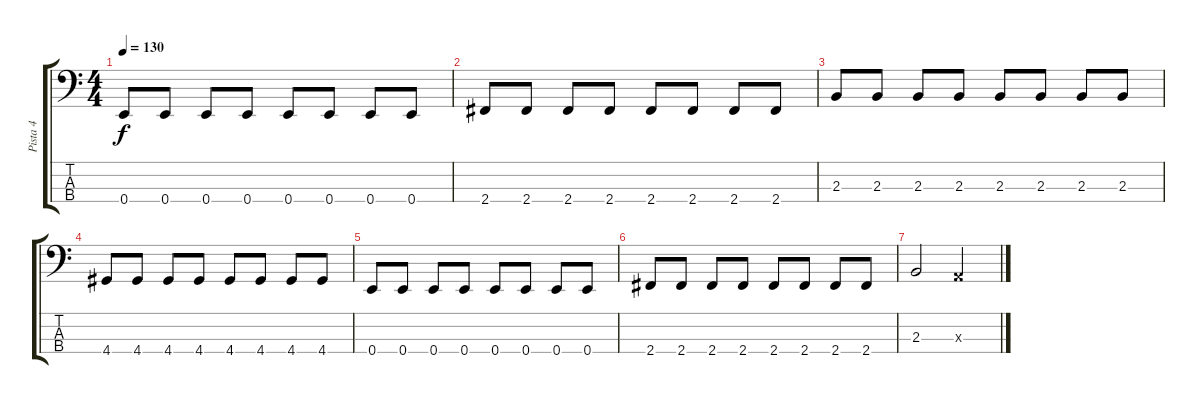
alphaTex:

\track ("Pista 4" "Pista 4") {instrument electricbassfinger}
\staff {score tabs}
\tuning (G2 D2 A1 E1) {hide}
\ts (4 4)
\tempo 130
\clef f4
\ks c
0.4.8{dy f} 0.4.8 0.4.8 0.4.8 0.4.8 0.4.8 0.4.8 0.4.8 |
2.4.8 2.4.8 2.4.8 2.4.8 2.4.8 2.4.8 2.4.8 2.4.8 |
2.3.8 2.3.8 2.3.8 2.3.8 2.3.8 2.3.8 2.3.8 2.3.8 |
4.4.8 4.4.8 4.4.8 4.4.8 4.4.8 4.4.8 4.4.8 4.4.8 |
0.4.8 0.4.8 0.4.8 0.4.8 0.4.8 0.4.8 0.4.8 0.4.8 |
2.4.8 2.4.8 2.4.8 2.4.8 2.4.8 2.4.8 2.4.8 2.4.8 |
2.3.2 0.3{x}.2
